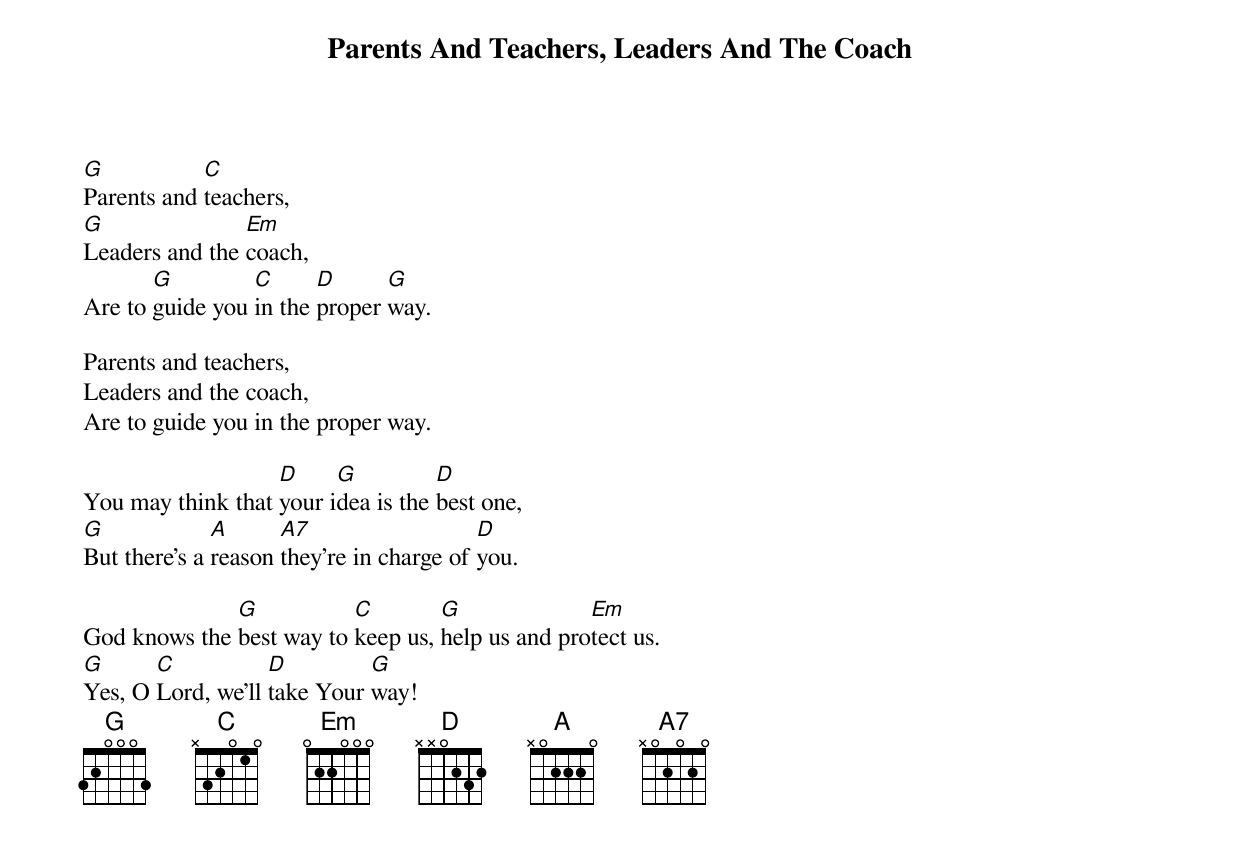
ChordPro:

{title: Parents And Teachers, Leaders And The Coach}


[G]Parents and [C]teachers,
[G]Leaders and the [Em]coach,
Are to [G]guide you [C]in the [D]proper [G]way.

Parents and teachers,
Leaders and the coach,
Are to guide you in the proper way.

You may think that [D]your i[G]dea is the [D]best one,
[G]But there's a [A]reason [A7]they're in charge of [D]you.

God knows the [G]best way to [C]keep us, [G]help us and pro[Em]tect us.
[G]Yes, O [C]Lord, we'll [D]take Your [G]way!
